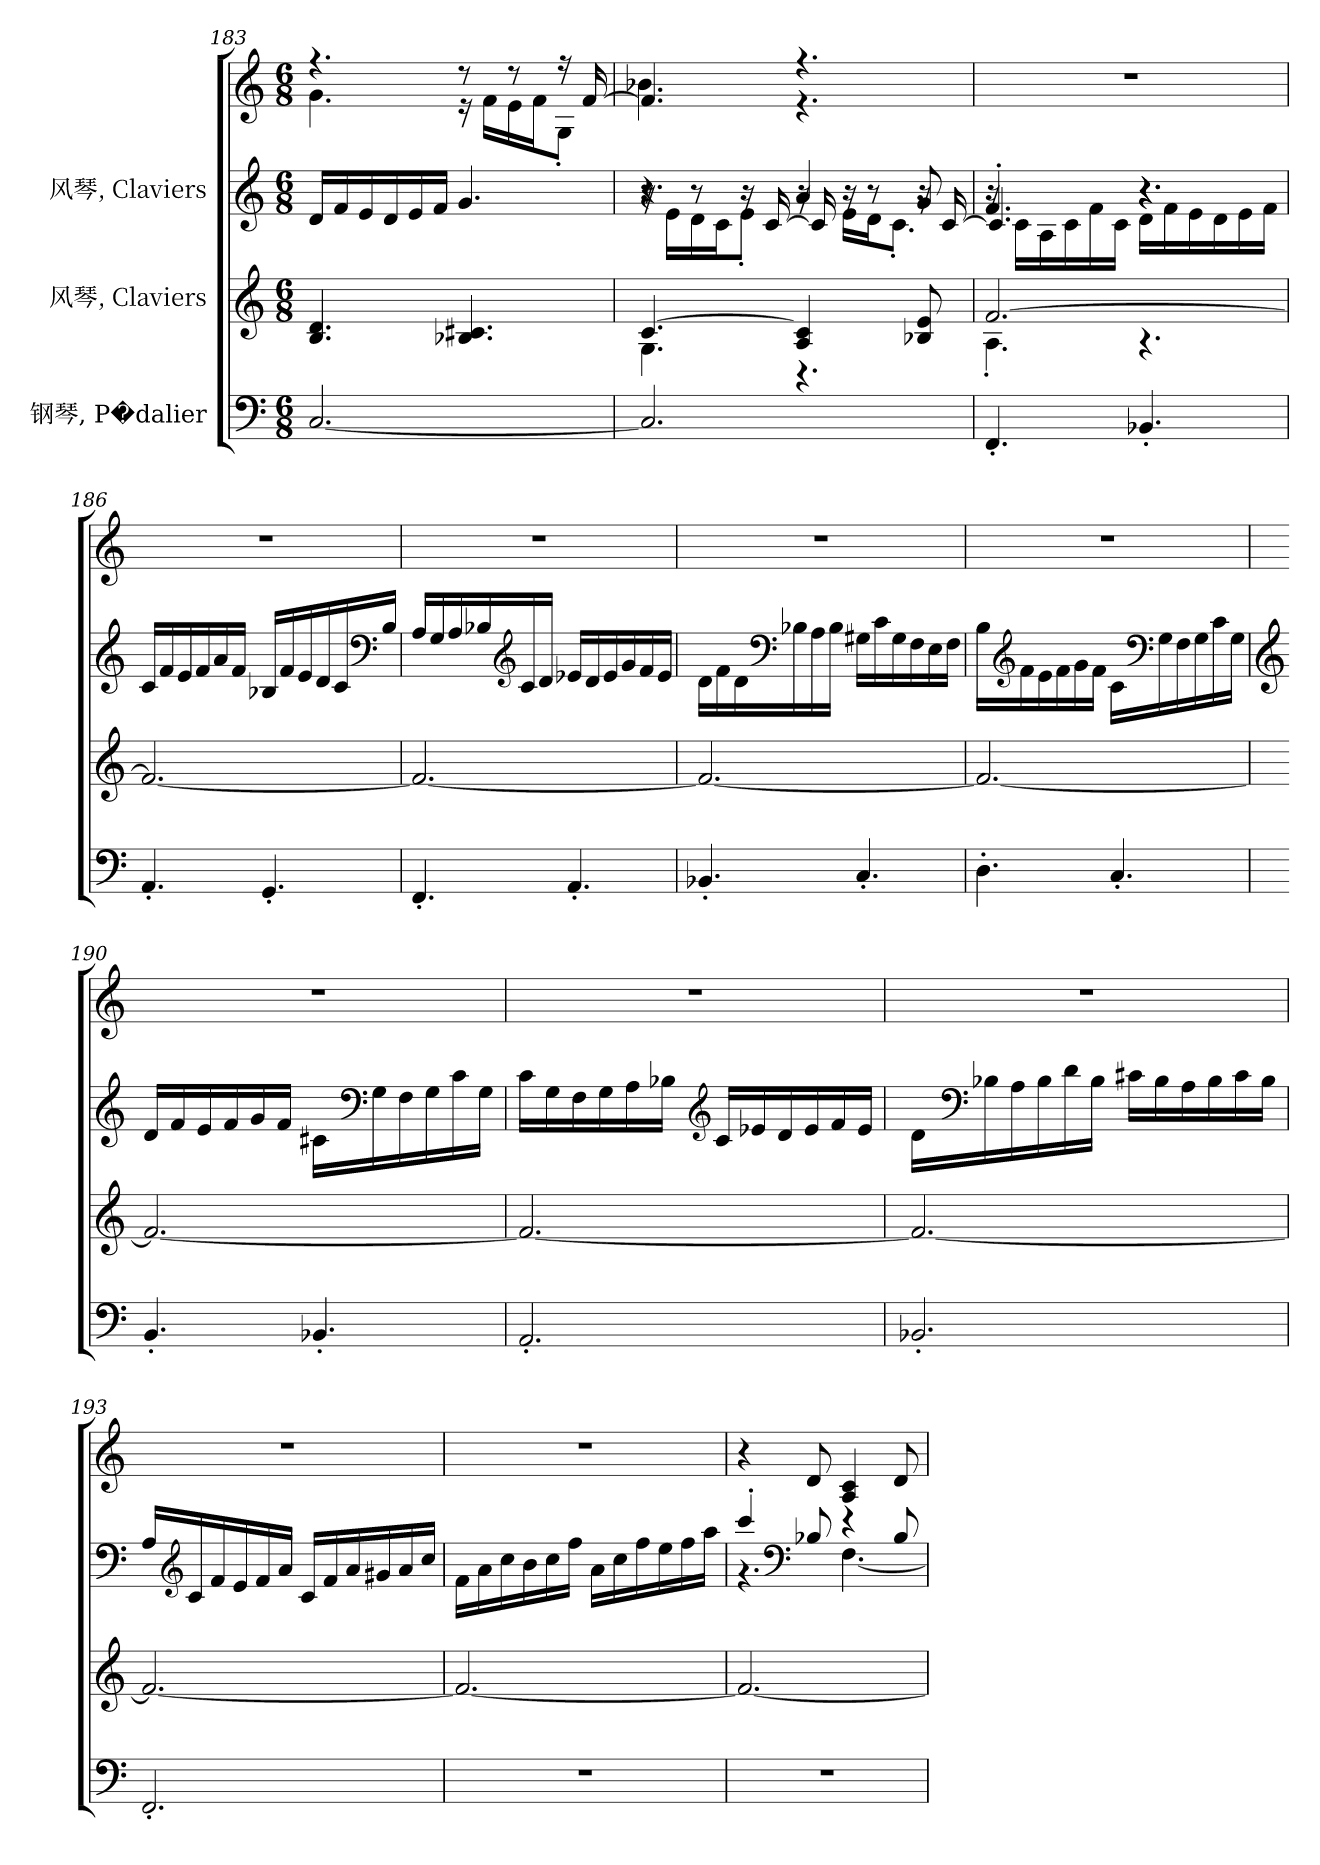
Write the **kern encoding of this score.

**kern	**kern	**kern	**kern
*part3	*part2	*part1	*part1
*staff4	*staff3	*staff2	*staff1
*I"钢琴, P�dalier	*I"风琴, Claviers	*I"风琴, Claviers	*
*clefF4	*clefG2	*clefG2	*clefG2
*k[]	*k[]	*k[]	*k[]
*M6/8	*M6/8	*M6/8	*M6/8
=183	=183	=183	=183
*	*	*	*^
[2.C/	4.B/ 4.d/	16d/LL	4.r	4.g\
.	.	16f/	.	.
.	.	16e/	.	.
.	.	16d/	.	.
.	.	16e/	.	.
.	.	16f/JJ	.	.
.	4.B-X/ 4.c#X/	4.g/	8r	16r
.	.	.	.	16f\LL
.	.	.	8r	16e\
.	.	.	.	16f\J
.	.	.	16r	8G'\J
.	.	.	[16f/	.
=184	=184	=184	=184	=184
*	*^	*^	*	*
*	*	*	*	*^	*	*
2.C/]	[4.c/	4.G\	4.r	16r	8r	4.f/]	4.b-X\
.	.	.	.	16e\LL	.	.	.
.	.	.	.	16d\	8r	.	.
.	.	.	.	16c\J	.	.	.
.	.	.	.	8e'\J	16r	.	.
.	.	.	.	.	[16c/	.	.
.	4A/ 4c/]	4.r	4a/	16r	16c/]	4.r	4.r
.	.	.	.	16e\LL	16r	.	.
.	.	.	.	16d\J	8r	.	.
.	.	.	.	8.c'\J	.	.	.
.	8B-X/ 8e/	.	8g/	.	16r	.	.
.	.	.	.	.	[16c/	.	.
*	*	*	*	*	*	*v	*v
!!LO:LB:g=z
=185	=185	=185	=185	=185	=185	=185
4.FF'/	[2.f/	4.A'\	4.f'/	16r	4.c/]	2.r
.	.	.	.	16c\LL	.	.
.	.	.	.	16A\	.	.
.	.	.	.	16c\	.	.
.	.	.	.	16f\	.	.
.	.	.	.	16c\JJ	.	.
4.BB-X'/	.	4.r	4.r	16d\LL	4.r	.
.	.	.	.	16f\	.	.
.	.	.	.	16e\	.	.
.	.	.	.	16d\	.	.
.	.	.	.	16e\	.	.
.	.	.	.	16f\JJ	.	.
*	*v	*v	*	*	*	*
*	*	*v	*v	*v	*
=186	=186	=186	=186
4.AA'/	2.f/_	16c/LL	2.r
.	.	16f/	.
.	.	16e/	.
.	.	16f/	.
.	.	16a/	.
.	.	16f/JJ	.
4.GG'/	.	16B-X/LL	.
.	.	16f/	.
.	.	16e/	.
.	.	16d/	.
.	.	16c/	.
*	*	*clefF4	*
.	.	16B-/JJ	.
=187	=187	=187	=187
4.FF'/	2.f/_	16A/LL	2.r
.	.	16G/	.
.	.	16A/	.
.	.	16B-X/	.
*	*	*clefG2	*
.	.	16c/	.
.	.	16d/JJ	.
4.AA'/	.	16e-X/LL	.
.	.	16d/	.
.	.	16e-/	.
.	.	16g/	.
.	.	16f/	.
.	.	16e-/JJ	.
!!LO:LB:g=z
=188	=188	=188	=188
4.BB-X'/	2.f/_	16d\LL	2.r
.	.	16f\	.
.	.	16d\	.
*	*	*clefF4	*
.	.	16B-X\	.
.	.	16A\	.
.	.	16B-\JJ	.
4.C'/	.	16G#X\LL	.
.	.	16c\	.
.	.	16G#\	.
.	.	16F\	.
.	.	16E\	.
.	.	16F\JJ	.
=189	=189	=189	=189
4.D'\	2.f/_	16B\LL	2.r
*	*	*clefG2	*
.	.	16f\	.
.	.	16e\	.
.	.	16f\	.
.	.	16g\	.
.	.	16f\JJ	.
4.C'/	.	16c\LL	.
*	*	*clefF4	*
.	.	16G\	.
.	.	16F\	.
.	.	16G\	.
.	.	16c\	.
.	.	16G\JJ	.
!!LO:PB:g=z
=190	=190	=190	=190
*	*	*clefG2	*
4.BB'/	2.f/_	16d/LL	2.r
.	.	16f/	.
.	.	16e/	.
.	.	16f/	.
.	.	16g/	.
.	.	16f/JJ	.
4.BB-X'/	.	16c#X\LL	.
*	*	*clefF4	*
.	.	16G\	.
.	.	16F\	.
.	.	16G\	.
.	.	16c#\	.
.	.	16G\JJ	.
=191	=191	=191	=191
2.AA'/	2.f/_	16c\LL	2.r
.	.	16G\	.
.	.	16F\	.
.	.	16G\	.
.	.	16A\	.
.	.	16B-X\JJ	.
*	*	*clefG2	*
.	.	16c/LL	.
.	.	16e-X/	.
.	.	16d/	.
.	.	16e-/	.
.	.	16f/	.
.	.	16e-/JJ	.
!!LO:LB:g=z
=192	=192	=192	=192
2.BB-X'/	2.f/_	16d\LL	2.r
*	*	*clefF4	*
.	.	16B-X\	.
.	.	16A\	.
.	.	16B-\	.
.	.	16d\	.
.	.	16B-\JJ	.
.	.	16c#X\LL	.
.	.	16B-\	.
.	.	16A\	.
.	.	16B-\	.
.	.	16c#\	.
.	.	16B-\JJ	.
=193	=193	=193	=193
*	*	*	*MM63
2.FF'/	2.f/_	16A/LL	2.r
*	*	*clefG2	*
.	.	16c/	.
.	.	16f/	.
.	.	16e/	.
.	.	16f/	.
.	.	16a/JJ	.
.	.	16c/LL	.
.	.	16f/	.
.	.	16a/	.
.	.	16g#X/	.
.	.	16a/	.
.	.	16cc/JJ	.
=194	=194	=194	=194
*	*	*	*MM59
2.r	2.f/_	16f\LL	2.r
.	.	16a\	.
.	.	16cc\	.
.	.	16b\	.
.	.	16cc\	.
.	.	16ff\JJ	.
.	.	16a\LL	.
.	.	16cc\	.
.	.	16ff\	.
.	.	16ee\	.
.	.	16ff\	.
.	.	16aa\JJ	.
!!LO:LB:g=z
=195	=195	=195	=195
*	*	*	*MM55
*	*	*^	*
2.r	2.f/_	4ccc'/	4.r	4r
*	*	*clefF4	*	*
.	.	8B-X/	.	8d/
*	*	*	*	*MM50
.	.	4r	[4.F\	4A/ 4c/
.	.	8B-/	.	8d/
*	*	*v	*v	*
=	=	=	=
*-	*-	*-	*-
